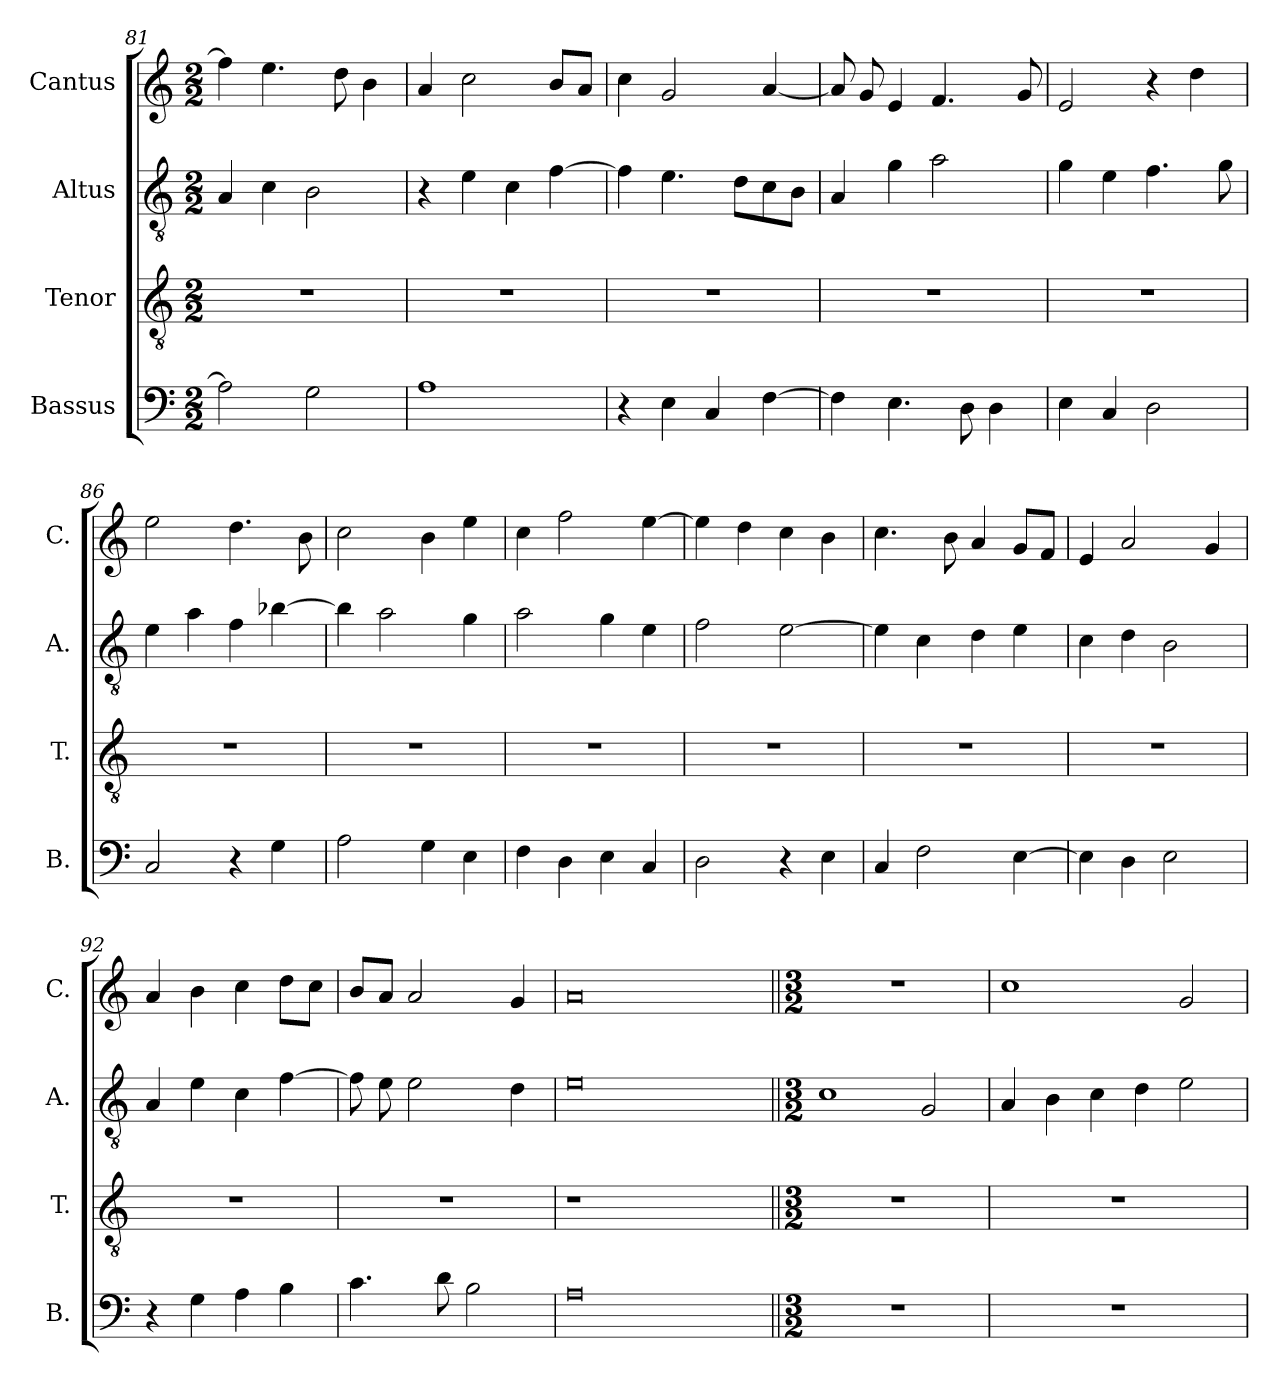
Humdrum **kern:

**kern	**kern	**kern	**kern
*part4	*part3	*part2	*part1
*staff4	*staff3	*staff2	*staff1
*I"Bassus	*I"Tenor	*I"Altus	*I"Cantus
*I'B.	*I'T.	*I'A.	*I'C.
*clefF4	*clefGv2	*clefGv2	*clefG2
*k[]	*k[]	*k[]	*k[]
*M2/2	*M2/2	*M2/2	*M2/2
=81	=81	=81	=81
2A\]	1r	4A/	4ff\]
.	.	4c\	4.ee\
2G\	.	2B\	.
.	.	.	8dd\
.	.	.	4b\
=82	=82	=82	=82
1A	1r	4r	4a/
.	.	4e\	2cc\
.	.	4c\	.
.	.	[4f\	8b/L
.	.	.	8a/J
=83	=83	=83	=83
4r	1r	4f\]	4cc\
4E\	.	4.e\	2g/
4C/	.	.	.
.	.	8d\L	.
[4F\	.	8c\	[4a/
.	.	8B\J	.
=84	=84	=84	=84
4F\]	1r	4A/	8a/]
.	.	.	8g/
4.E\	.	4g\	4e/
.	.	2a\	4.f/
8D\	.	.	.
4D\	.	.	.
.	.	.	8g/
=85	=85	=85	=85
4E\	1r	4g\	2e/
4C/	.	4e\	.
2D\	.	4.f\	4r
.	.	.	4dd\
.	.	8g\	.
=86	=86	=86	=86
2C/	1r	4e\	2ee\
.	.	4a\	.
4r	.	4f\	4.dd\
4G\	.	[4b-X\	.
.	.	.	8b\
=87	=87	=87	=87
2A\	1r	4b-\]	2cc\
.	.	2a\	.
4G\	.	.	4b\
4E\	.	4g\	4ee\
=88	=88	=88	=88
4F\	1r	2a\	4cc\
4D\	.	.	2ff\
4E\	.	4g\	.
4C/	.	4e\	[4ee\
=89	=89	=89	=89
2D\	1r	2f\	4ee\]
.	.	.	4dd\
4r	.	[2e\	4cc\
4E\	.	.	4b\
=90	=90	=90	=90
4C/	1r	4e\]	4.cc\
2F\	.	4c\	.
.	.	.	8b\
.	.	4d\	4a/
[4E\	.	4e\	8g/L
.	.	.	8f/J
=91	=91	=91	=91
4E\]	1r	4c\	4e/
4D\	.	4d\	2a/
2E\	.	2B\	.
.	.	.	4g/
=92	=92	=92	=92
4r	1r	4A/	4a/
4G\	.	4e\	4b\
4A\	.	4c\	4cc\
4B\	.	[4f\	8dd\L
.	.	.	8cc\J
=93	=93	=93	=93
4.c\	1r	8f\]	8b/L
.	.	8e\	8a/J
.	.	2e\	2a/
8d\	.	.	.
2B\	.	.	.
.	.	4d\	4g/
=94	=94	=94	=94
0A	1r	0e	0a
.	1ryy	.	.
=95||	=95||	=95||	=95||
*M3/2	*M3/2	*M3/2	*M3/2
1.r	1.r	1c	1.r
.	.	2G/	.
=96	=96	=96	=96
1.r	1.r	4A/	1cc
.	.	4B\	.
.	.	4c\	.
.	.	4d\	.
.	.	2e\	2g/
=	=	=	=
*-	*-	*-	*-
